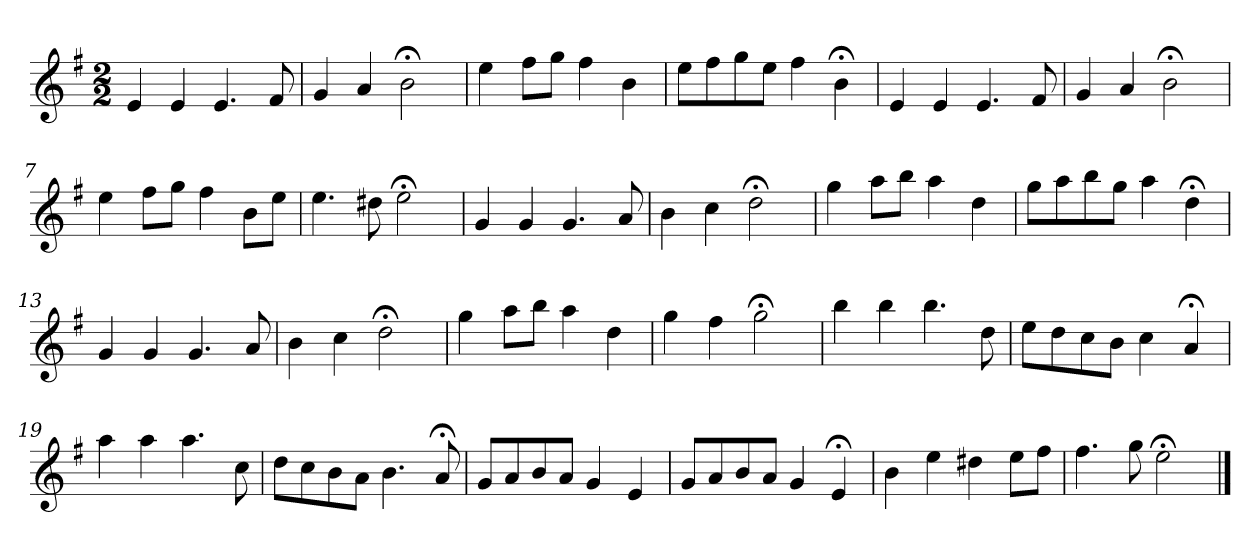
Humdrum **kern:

**kern
*part1
*staff1
*k[f#]
*e:
*M2/2
*MM120
=1
4e
4e
4.e
8f#
=2
4g
4a
2b;<
=3
4ee
8ff#L
8ggJ
4ff#
4b
=4
8eeL
8ff#
8gg
8eeJ
4ff#
4b;<
=5
4e
4e
4.e
8f#
=6
4g
4a
2b;<
=7
4ee
8ff#L
8ggJ
4ff#
8bL
8eeJ
=8
4.ee
8dd#X
2ee;<
=9
4g
4g
4.g
8a
=10
4b
4cc
2dd;<
=11
4gg
8aaL
8bbJ
4aa
4dd
=12
8ggL
8aa
8bb
8ggJ
4aa
4dd;<
=13
4g
4g
4.g
8a
=14
4b
4cc
2dd;<
=15
4gg
8aaL
8bbJ
4aa
4dd
=16
4gg
4ff#
2gg;<
=17
4bb
4bb
4.bb
8dd
=18
8eeL
8dd
8cc
8bJ
4cc
4a;<
=19
4aa
4aa
4.aa
8cc
=20
8ddL
8cc
8b
8aJ
4.b
8a;<
=21
8gL
8a
8b
8aJ
4g
4e
=22
8gL
8a
8b
8aJ
4g
4e;<
=23
4b
4ee
4dd#X
8eeL
8ff#J
=24
4.ff#
8gg
2ee;<
==
*-
